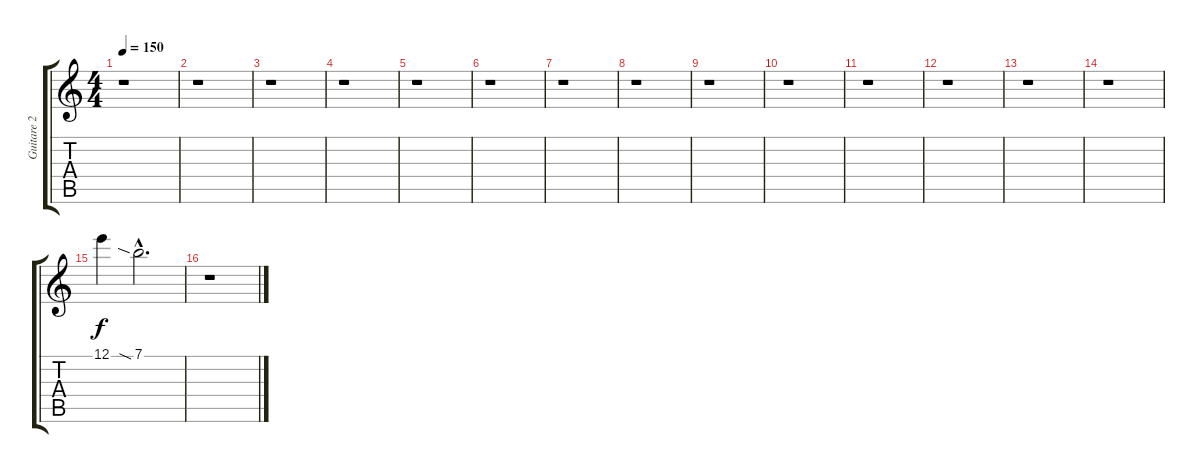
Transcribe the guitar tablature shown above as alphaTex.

\track ("Guitare 2" "Guitare 2") {instrument overdrivenguitar}
\staff {score tabs}
\tuning (E4 B3 G3 D3 A2 E2) {hide}
\ts (4 4)
\tempo 150
\clef g2
\ks c
r.1{dy f} |
r.1 |
r.1 |
r.1 |
r.1 |
r.1 |
r.1 |
r.1 |
r.1 |
r.1 |
r.1 |
r.1 |
r.1 |
r.1 |
12.1.4 7.1{sia hac}.2{d} |
r.1
